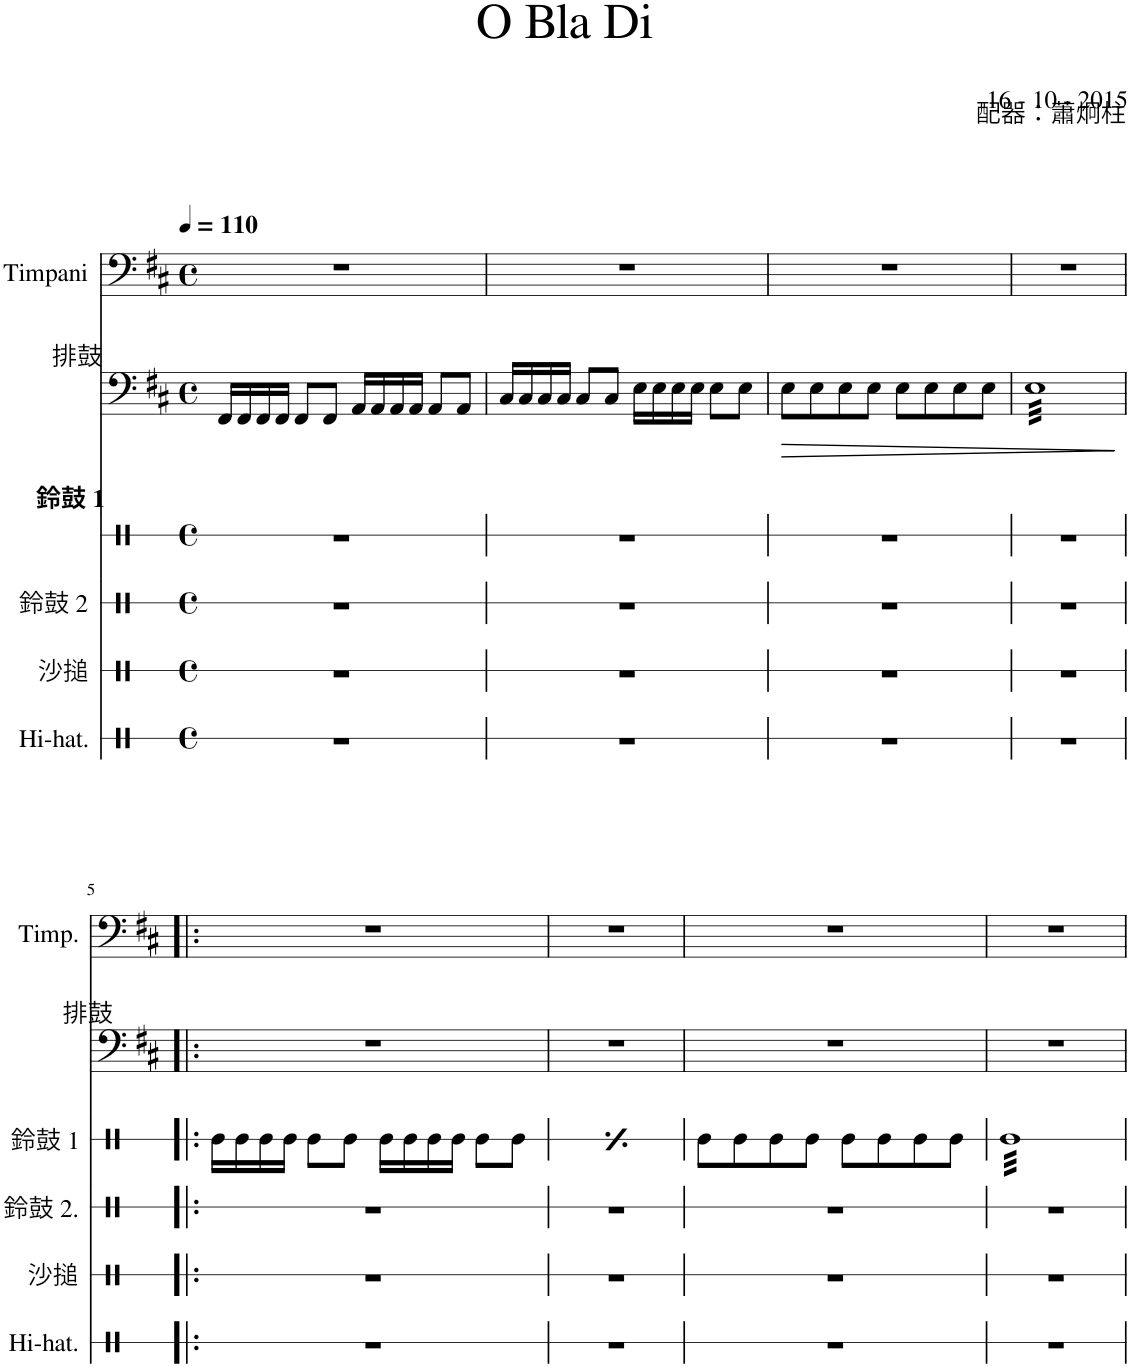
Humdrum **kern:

**kern	**kern	**kern	**kern	**kern	**dynam	**kern
*part6	*part5	*part4	*part3	*part2	*part2	*part1
*staff6	*staff5	*staff4	*staff3	*staff2	*staff2	*staff1
*I"Hi-hat.	*I"沙搥	*I"鈴鼓 2	*I"Tambourine	*I"鼓	*	*I"Timpani
*I'Hi-hat.	*	*	*	*	*	*I'Timp.
*stria1	*stria1	*stria1	*stria1	*	*	*
*clefX	*clefX	*clefX	*clefX	*clefF4	*	*clefF4
*k[]	*k[]	*k[]	*k[]	*k[f#c#]	*	*k[f#c#]
*M4/4	*M4/4	*M4/4	*M4/4	*M4/4	*	*M4/4
*met(c)	*met(c)	*met(c)	*met(c)	*met(c)	*	*met(c)
*MM110	*MM110	*MM110	*MM110	*MM110	*	*MM110
=1	=1	=1	=1	=1	=1	=1
!	!	!	!	!	!	!LO:TX:b:t=排鼓
!	!	!	!	!LO:TX:b:B:t=鈴鼓 1	!	!
1r	1r	1r	1r	16FF#/LL	.	1r
.	.	.	.	16FF#/	.	.
.	.	.	.	16FF#/	.	.
.	.	.	.	16FF#/JJ	.	.
.	.	.	.	8FF#/L	.	.
.	.	.	.	8FF#/J	.	.
.	.	.	.	16AA/LL	.	.
.	.	.	.	16AA/	.	.
.	.	.	.	16AA/	.	.
.	.	.	.	16AA/JJ	.	.
.	.	.	.	8AA/L	.	.
.	.	.	.	8AA/J	.	.
=2	=2	=2	=2	=2	=2	=2
1r	1r	1r	1r	16C#/LL	.	1r
.	.	.	.	16C#/	.	.
.	.	.	.	16C#/	.	.
.	.	.	.	16C#/JJ	.	.
.	.	.	.	8C#/L	.	.
.	.	.	.	8C#/J	.	.
.	.	.	.	16E\LL	.	.
.	.	.	.	16E\	.	.
.	.	.	.	16E\	.	.
.	.	.	.	16E\JJ	.	.
.	.	.	.	8E\L	.	.
.	.	.	.	8E\J	.	.
=3	=3	=3	=3	=3	=3	=3
!	!	!	!	!	!LO:HP:b	!
1r	1r	1r	1r	8E\L	>	1r
.	.	.	.	8E\	.	.
.	.	.	.	8E\	.	.
.	.	.	.	8E\J	.	.
.	.	.	.	8E\L	.	.
.	.	.	.	8E\	.	.
.	.	.	.	8E\	.	.
.	.	.	.	8E\J	.	.
=4	=4	=4	=4	=4	=4	=4
*	*	*	*	*tremolo	*	*
1r	1r	1r	1r	32ELLL	.	1r
.	.	.	.	32E	.	.
.	.	.	.	32E	.	.
.	.	.	.	32E	.	.
.	.	.	.	32E	.	.
.	.	.	.	32E	.	.
.	.	.	.	32E	.	.
.	.	.	.	32E	.	.
.	.	.	.	32E	.	.
.	.	.	.	32E	.	.
.	.	.	.	32E	.	.
.	.	.	.	32E	.	.
.	.	.	.	32E	.	.
.	.	.	.	32E	.	.
.	.	.	.	32E	.	.
.	.	.	.	32E	.	.
.	.	.	.	32E	.	.
.	.	.	.	32E	.	.
.	.	.	.	32E	.	.
.	.	.	.	32E	.	.
.	.	.	.	32E	.	.
.	.	.	.	32E	.	.
.	.	.	.	32E	.	.
.	.	.	.	32E	.	.
.	.	.	.	32E	.	.
.	.	.	.	32E	.	.
.	.	.	.	32E	.	.
.	.	.	.	32E	.	.
.	.	.	.	32E	.	.
.	.	.	.	32E	.	.
.	.	.	.	32E	.	.
.	.	.	.	32EJJJ	.	.
*	*	*	*	*Xtremolo	*	*
.	.	.	.	.	]	.
!!LO:LB:g=z
=5!|:	=5!|:	=5!|:	=5!|:	=5!|:	=5!|:	=5!|:
!	!	!	!	!	!	!LO:TX:b:t=排鼓
1r	1r	1r	16Re\LL	1r	.	1r
.	.	.	16Re\	.	.	.
.	.	.	16Re\	.	.	.
.	.	.	16Re\JJ	.	.	.
.	.	.	8Re\L	.	.	.
.	.	.	8Re\J	.	.	.
.	.	.	16Re\LL	.	.	.
.	.	.	16Re\	.	.	.
.	.	.	16Re\	.	.	.
.	.	.	16Re\JJ	.	.	.
.	.	.	8Re\L	.	.	.
.	.	.	8Re\J	.	.	.
=6	=6	=6	=6	=6	=6	=6
1r	1r	1r	16Re\LL	1r	.	1r
.	.	.	16Re\	.	.	.
.	.	.	16Re\	.	.	.
.	.	.	16Re\JJ	.	.	.
.	.	.	8Re\L	.	.	.
.	.	.	8Re\J	.	.	.
.	.	.	16Re\LL	.	.	.
.	.	.	16Re\	.	.	.
.	.	.	16Re\	.	.	.
.	.	.	16Re\JJ	.	.	.
.	.	.	8Re\L	.	.	.
.	.	.	8Re\J	.	.	.
=7	=7	=7	=7	=7	=7	=7
1r	1r	1r	8Re\L	1r	.	1r
.	.	.	8Re\	.	.	.
.	.	.	8Re\	.	.	.
.	.	.	8Re\J	.	.	.
.	.	.	8Re\L	.	.	.
.	.	.	8Re\	.	.	.
.	.	.	8Re\	.	.	.
.	.	.	8Re\J	.	.	.
=8	=8	=8	=8	=8	=8	=8
*	*	*	*tremolo	*	*	*
1r	1r	1r	32ReLLL	1r	.	1r
.	.	.	32Re	.	.	.
.	.	.	32Re	.	.	.
.	.	.	32Re	.	.	.
.	.	.	32Re	.	.	.
.	.	.	32Re	.	.	.
.	.	.	32Re	.	.	.
.	.	.	32Re	.	.	.
.	.	.	32Re	.	.	.
.	.	.	32Re	.	.	.
.	.	.	32Re	.	.	.
.	.	.	32Re	.	.	.
.	.	.	32Re	.	.	.
.	.	.	32Re	.	.	.
.	.	.	32Re	.	.	.
.	.	.	32Re	.	.	.
.	.	.	32Re	.	.	.
.	.	.	32Re	.	.	.
.	.	.	32Re	.	.	.
.	.	.	32Re	.	.	.
.	.	.	32Re	.	.	.
.	.	.	32Re	.	.	.
.	.	.	32Re	.	.	.
.	.	.	32Re	.	.	.
.	.	.	32Re	.	.	.
.	.	.	32Re	.	.	.
.	.	.	32Re	.	.	.
.	.	.	32Re	.	.	.
.	.	.	32Re	.	.	.
.	.	.	32Re	.	.	.
.	.	.	32Re	.	.	.
.	.	.	32ReJJJ	.	.	.
*	*	*	*Xtremolo	*	*	*
=	=	=	=	=	=	=
*-	*-	*-	*-	*-	*-	*-
